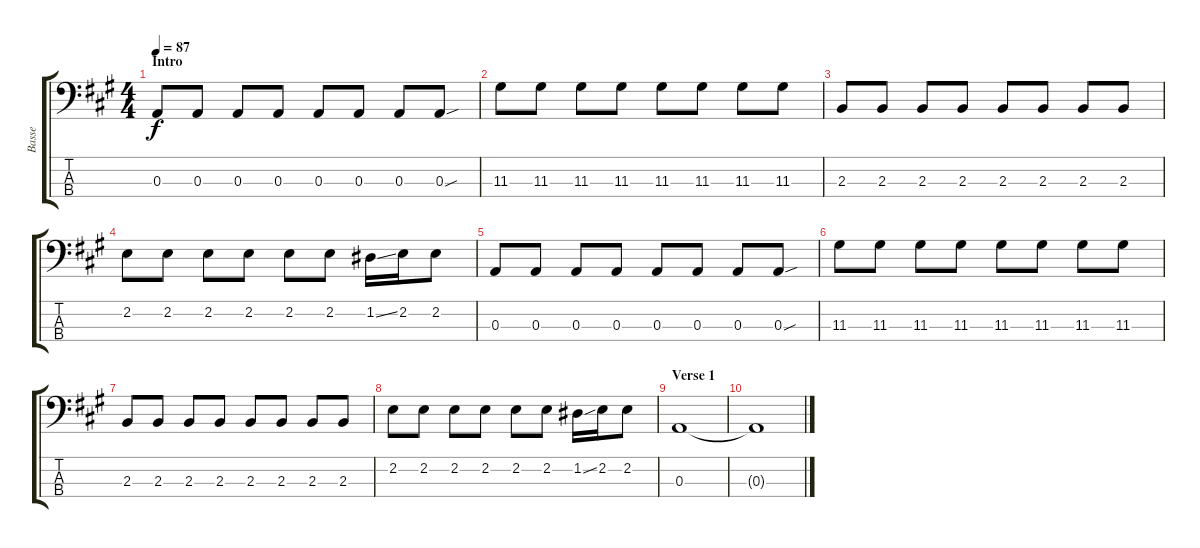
\track ("Basse" "Basse") {instrument electricbassfinger}
\staff {score tabs}
\tuning (G2 D2 A1 E1) {hide}
\ts (4 4)
\section ("" "Intro")
\tempo 87
\clef f4
\ks a
0.3.8{dy f instrument electricbassfinger} 0.3.8 0.3.8 0.3.8 0.3.8 0.3.8 0.3.8 0.3{sou}.8 |
11.3.8 11.3.8 11.3.8 11.3.8 11.3.8 11.3.8 11.3.8 11.3.8 |
2.3.8 2.3.8 2.3.8 2.3.8 2.3.8 2.3.8 2.3.8 2.3.8 |
2.2.8 2.2.8 2.2.8 2.2.8 2.2.8 2.2.8 1.2{ss}.16 2.2.16 2.2.8 |
0.3.8 0.3.8 0.3.8 0.3.8 0.3.8 0.3.8 0.3.8 0.3{sou}.8 |
11.3.8 11.3.8 11.3.8 11.3.8 11.3.8 11.3.8 11.3.8 11.3.8 |
2.3.8 2.3.8 2.3.8 2.3.8 2.3.8 2.3.8 2.3.8 2.3.8 |
2.2.8 2.2.8 2.2.8 2.2.8 2.2.8 2.2.8 1.2{ss}.16 2.2.16 2.2.8 |
\section ("" "Verse 1 ")
0.3.1 |
0.3{t}.1
